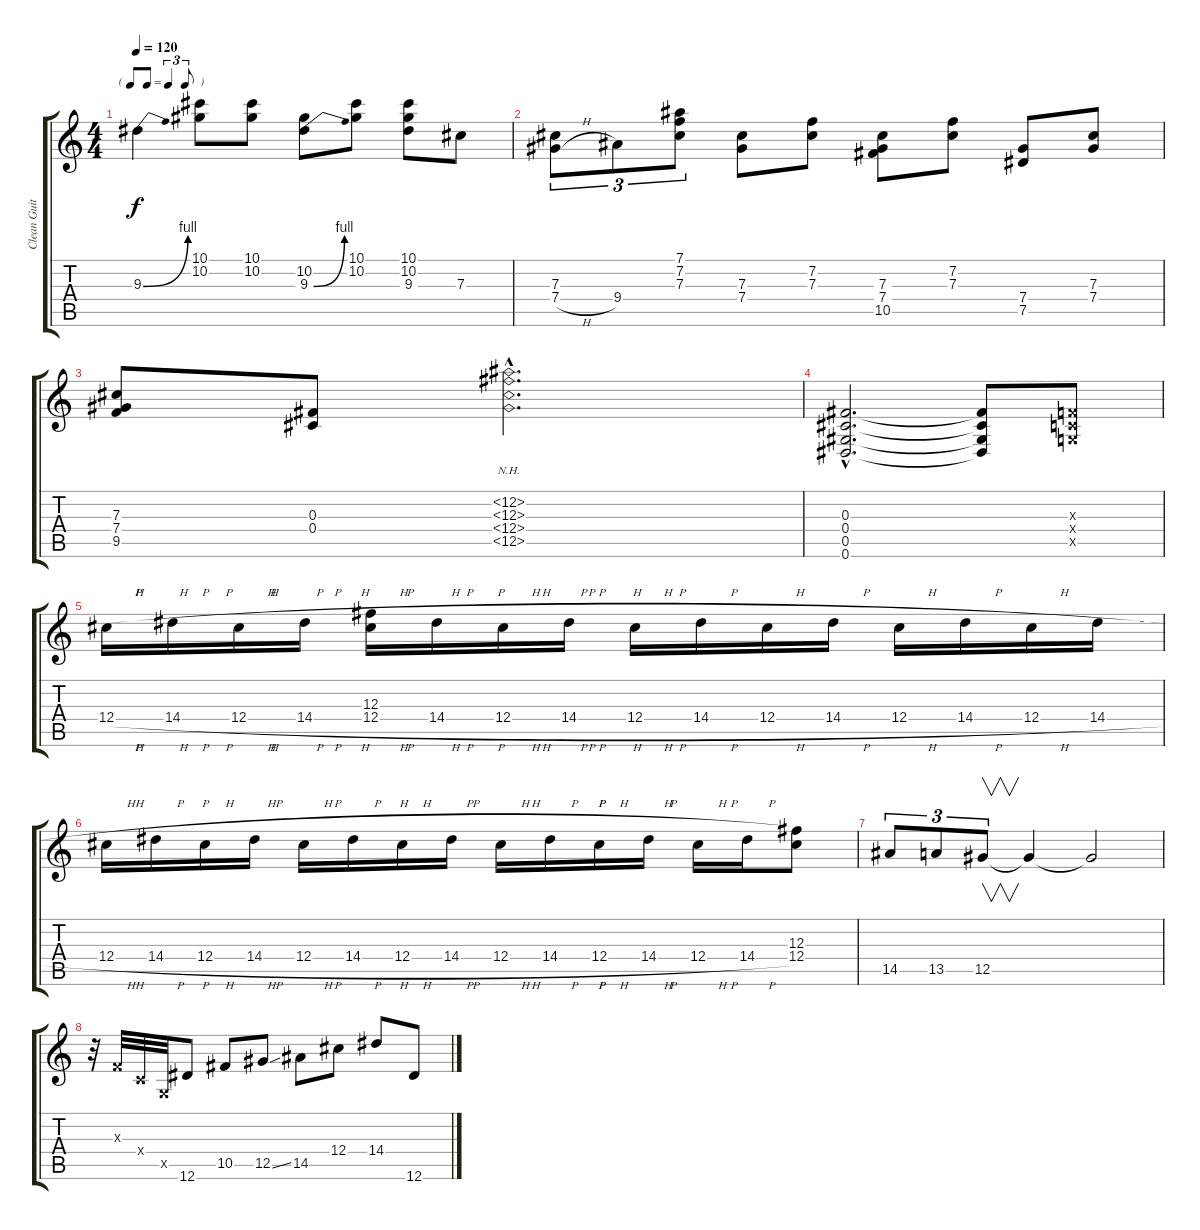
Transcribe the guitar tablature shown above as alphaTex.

\track ("Clean Guitar" "Clean Guit") {instrument electricguitarjazz}
\staff {score tabs}
\tuning (Eb4 Bb3 Gb3 Db3 Ab2 Eb2) {hide}
\ts (4 4)
\tf triplet8th
\tempo 120
\clef g2
\ks c
9.3{be (bend 0 0 60 4)}.4{dy f} (10.1 10.2).8 (10.1 10.2).8 (10.2 9.3{be (bend 0 0 60 4)}).8 (10.1 10.2).8 (10.1 10.2 9.3).8 7.3.8 |
(7.3 7.4{h}).8{tu (3 2)} 9.4.8{tu (3 2)} (7.1 7.2 7.3).8{tu (3 2)} (7.3 7.4).8 (7.2 7.3).8 (7.3 7.4 10.5).8 (7.2 7.3).8 (7.4 7.5).8 (7.3 7.4).8 |
(7.3 7.4 9.5).8 (0.3 0.4).8 (12.2{nh hac} 12.3{nh hac} 12.4{nh hac} 12.5{nh hac}).2{d} |
(0.3{hac} 0.4{hac} 0.5{hac} 0.6{hac}).2{d} (0.3{t} 0.4{t} 0.5{t} 0.6{t}).8 (-1.3{x} -1.4{x} -1.5{x}).8 |
12.4{h}.16 14.4{h}.16 12.4{h}.16 14.4{h}.16 (12.3 12.4{h}).16 14.4{h}.16 12.4{h}.16 14.4{h}.16 12.4{h}.16 14.4{h}.16 12.4{h}.16 14.4{h}.16 12.4{h}.16 14.4{h}.16 12.4{h}.16 14.4{h}.16 |
12.4{h}.16 14.4{h}.16 12.4{h}.16 14.4{h}.16 12.4{h}.16 14.4{h}.16 12.4{h}.16 14.4{h}.16 12.4{h}.16 14.4{h}.16 12.4{h}.16 14.4{h}.16 12.4{h}.16 14.4{h}.16 (12.3 12.4).8 |
14.5.8{tu (3 2)} 13.5.8{tu (3 2)} 12.5.8{v tu (3 2)} 12.5{t}.4 12.5{t}.2 |
r.32 -1.3{x}.32 -1.4{x}.32 -1.5{x}.32 12.6.8 10.5.8 12.5{ss}.8 14.5.8 12.4.8 14.4.8 12.6.8
